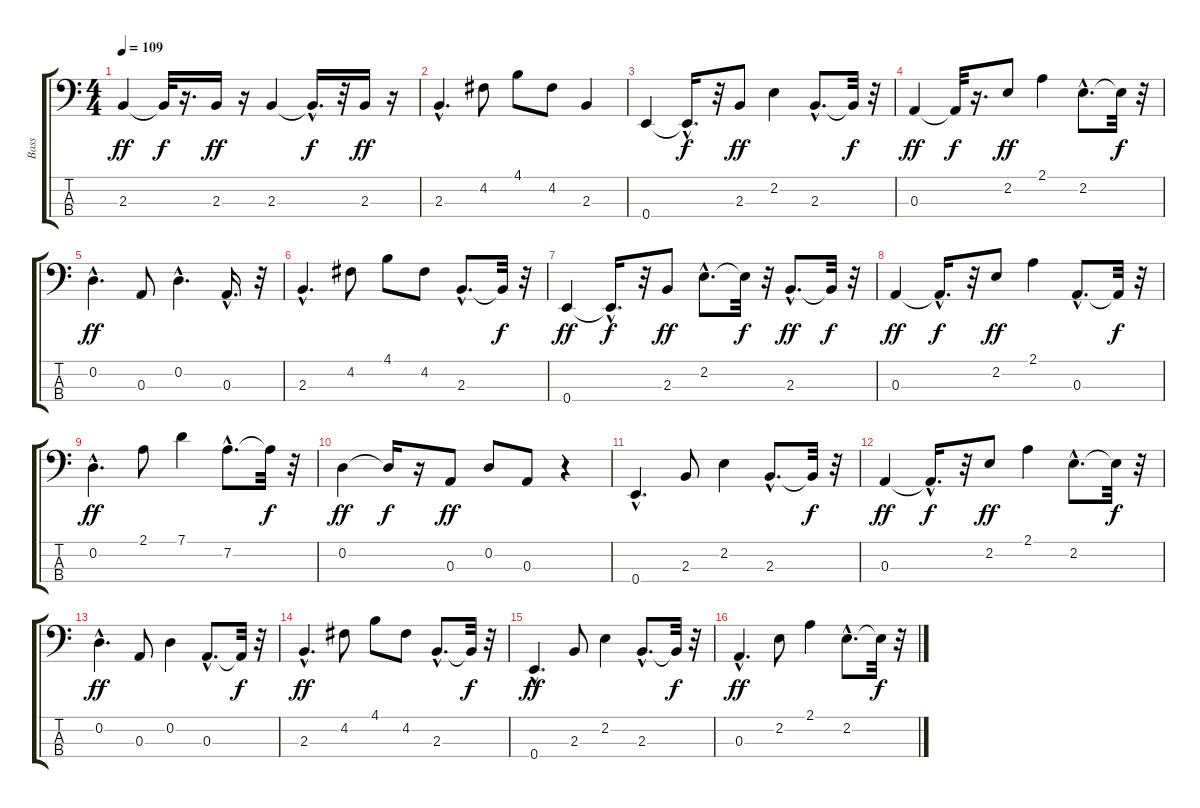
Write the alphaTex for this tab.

\track ("Bass    " "Bass    ") {instrument acousticbass}
\staff {score tabs}
\tuning (G2 D2 A1 E1) {hide}
\ts (4 4)
\tempo 109
\clef f4
\ks c
2.3.4{dy ff} 2.3{t}.32{dy f} r.16{d} 2.3.16{dy ff} r.16 2.3.4 2.3{hac t}.16{d dy f} r.32 2.3.16{dy ff} r.16 |
2.3{hac}.4{d} 4.2.8 4.1.8 4.2.8 2.3.4 |
0.4.4 0.4{hac t}.16{d dy f} r.32 2.3.8{dy ff} 2.2.4 2.3{hac}.8{d} 2.3{t}.32{dy f} r.32 |
0.3.4{dy ff} 0.3{t}.32{dy f} r.16{d} 2.2.8{dy ff} 2.1.4 2.2{hac}.8{d} 2.2{t}.32{dy f} r.32 |
0.2{hac}.4{d dy ff} 0.3.8 0.2{hac}.4{d} 0.3{hac}.16{d} r.32 |
2.3{hac}.4{d} 4.2.8 4.1.8 4.2.8 2.3{hac}.8{d} 2.3{t}.32{dy f} r.32 |
0.4.4{dy ff} 0.4{hac t}.16{d dy f} r.32 2.3.8{dy ff} 2.2{hac}.8{d} 2.2{t}.32{dy f} r.32 2.3{hac}.8{d dy ff} 2.3{t}.32{dy f} r.32 |
0.3.4{dy ff} 0.3{hac t}.16{d dy f} r.32 2.2.8{dy ff} 2.1.4 0.3{hac}.8{d} 0.3{t}.32{dy f} r.32 |
0.2{hac}.4{d dy ff} 2.1.8 7.1.4 7.2{hac}.8{d} 7.2{t}.32{dy f} r.32 |
0.2.4{dy ff} 0.2{t}.16{dy f} r.16 0.3.8{dy ff} 0.2.8 0.3.8 r.4 |
0.4{hac}.4{d} 2.3.8 2.2.4 2.3{hac}.8{d} 2.3{t}.32{dy f} r.32 |
0.3.4{dy ff} 0.3{hac t}.16{d dy f} r.32 2.2.8{dy ff} 2.1.4 2.2{hac}.8{d} 2.2{t}.32{dy f} r.32 |
0.2{hac}.4{d dy ff} 0.3.8 0.2.4 0.3{hac}.8{d} 0.3{t}.32{dy f} r.32 |
2.3{hac}.4{d dy ff} 4.2.8 4.1.8 4.2.8 2.3{hac}.8{d} 2.3{t}.32{dy f} r.32 |
0.4{hac}.4{d dy ff} 2.3.8 2.2.4 2.3{hac}.8{d} 2.3{t}.32{dy f} r.32 |
0.3{hac}.4{d dy ff} 2.2.8 2.1.4 2.2{hac}.8{d} 2.2{t}.32{dy f} r.32
